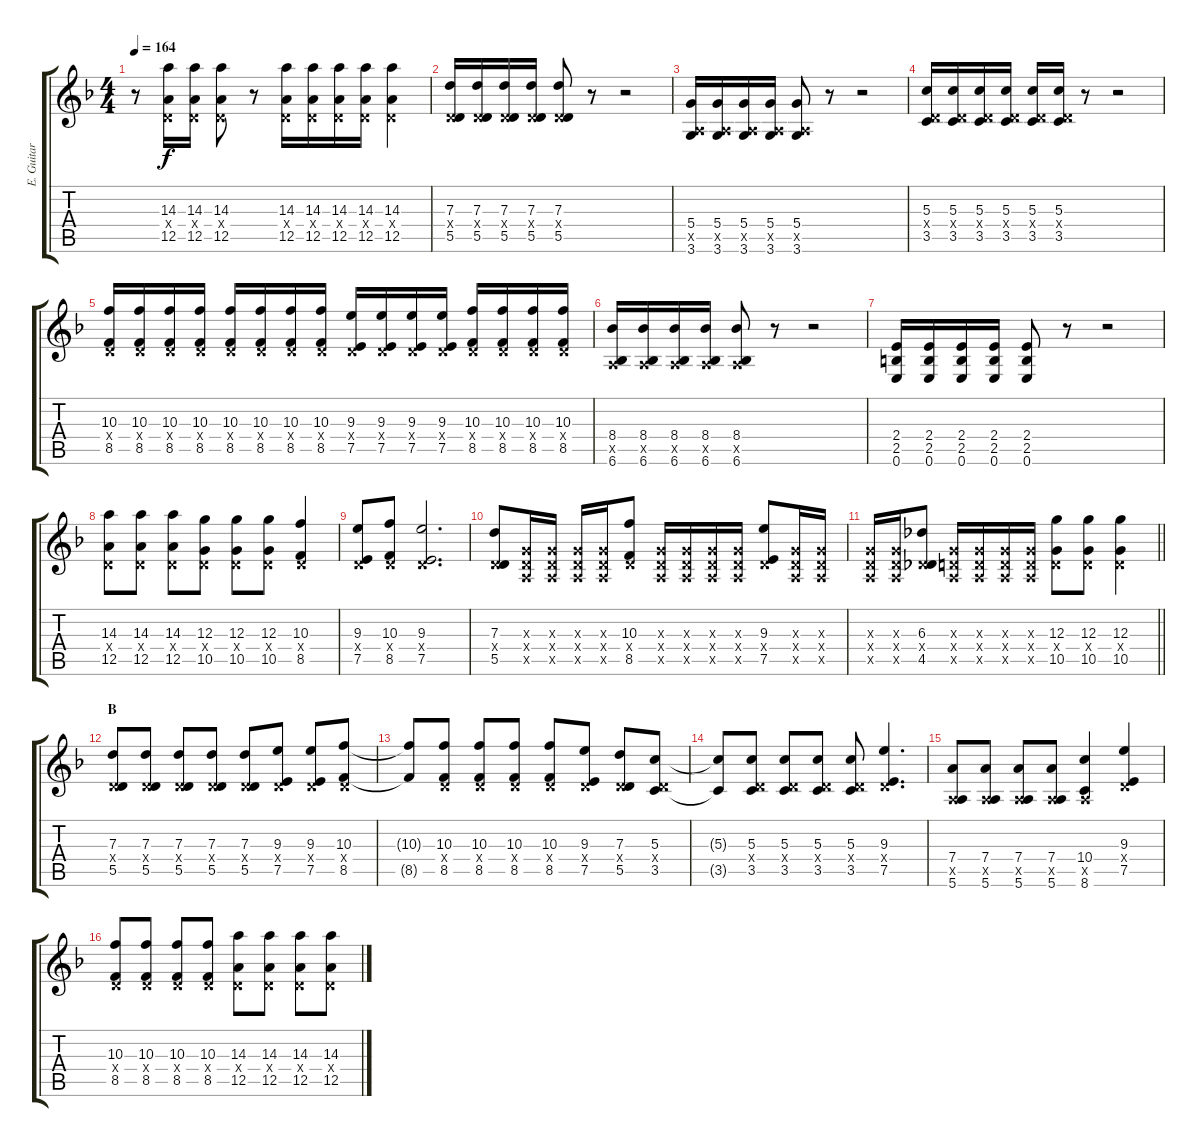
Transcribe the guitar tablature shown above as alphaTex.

\track ("E. Guitar I" "E. Guitar ") {instrument overdrivenguitar}
\staff {score tabs}
\tuning (E4 B3 G3 D3 A2 E2) {hide}
\ts (4 4)
\tempo 164
\clef g2
\ks f
r.8{dy f} (14.3 0.4{x} 12.5).16 (14.3 0.4{x} 12.5).16 (14.3 0.4{x} 12.5).8 r.8 (14.3 0.4{x} 12.5).16 (14.3 0.4{x} 12.5).16 (14.3 0.4{x} 12.5).16 (14.3 0.4{x} 12.5).16 (14.3 0.4{x} 12.5).4 |
(7.3 0.4{x} 5.5).16 (7.3 0.4{x} 5.5).16 (7.3 0.4{x} 5.5).16 (7.3 0.4{x} 5.5).16 (7.3 0.4{x} 5.5).8 r.8 r.2 |
(5.4 0.5{x} 3.6).16 (5.4 0.5{x} 3.6).16 (5.4 0.5{x} 3.6).16 (5.4 0.5{x} 3.6).16 (5.4 0.5{x} 3.6).8 r.8 r.2 |
(5.3 0.4{x} 3.5).16 (5.3 0.4{x} 3.5).16 (5.3 0.4{x} 3.5).16 (5.3 0.4{x} 3.5).16 (5.3 0.4{x} 3.5).16 (5.3 0.4{x} 3.5).16 r.8 r.2 |
(10.3 0.4{x} 8.5).16 (10.3 0.4{x} 8.5).16 (10.3 0.4{x} 8.5).16 (10.3 0.4{x} 8.5).16 (10.3 0.4{x} 8.5).16 (10.3 0.4{x} 8.5).16 (10.3 0.4{x} 8.5).16 (10.3 0.4{x} 8.5).16 (9.3 0.4{x} 7.5).16 (9.3 0.4{x} 7.5).16 (9.3 0.4{x} 7.5).16 (9.3 0.4{x} 7.5).16 (10.3 0.4{x} 8.5).16 (10.3 0.4{x} 8.5).16 (10.3 0.4{x} 8.5).16 (10.3 0.4{x} 8.5).16 |
(8.4 0.5{x} 6.6).16 (8.4 0.5{x} 6.6).16 (8.4 0.5{x} 6.6).16 (8.4 0.5{x} 6.6).16 (8.4 0.5{x} 6.6).8 r.8 r.2 |
(2.4 2.5 0.6).16 (2.4 2.5 0.6).16 (2.4 2.5 0.6).16 (2.4 2.5 0.6).16 (2.4 2.5 0.6).8 r.8 r.2 |
(14.3 0.4{x} 12.5).8 (14.3 0.4{x} 12.5).8 (14.3 0.4{x} 12.5).8 (12.3 0.4{x} 10.5).8 (12.3 0.4{x} 10.5).8 (12.3 0.4{x} 10.5).8 (10.3 0.4{x} 8.5).4 |
(9.3 0.4{x} 7.5).8 (10.3 0.4{x} 8.5).8 (9.3 0.4{x} 7.5).2{d} |
(7.3 0.4{x} 5.5).8 (0.3{x} 0.4{x} 0.5{x}).16 (0.3{x} 0.4{x} 0.5{x}).16 (0.3{x} 0.4{x} 0.5{x}).16 (0.3{x} 0.4{x} 0.5{x}).16 (10.3 0.4{x} 8.5).8 (0.3{x} 0.4{x} 0.5{x}).16 (0.3{x} 0.4{x} 0.5{x}).16 (0.3{x} 0.4{x} 0.5{x}).16 (0.3{x} 0.4{x} 0.5{x}).16 (9.3 0.4{x} 7.5).8 (0.3{x} 0.4{x} 0.5{x}).16 (0.3{x} 0.4{x} 0.5{x}).16 |
\barLineRight lightlight
(0.3{x} 0.4{x} 0.5{x}).16 (0.3{x} 0.4{x} 0.5{x}).16 (6.3 0.4{x} 4.5).8 (0.3{x} 0.4{x} 0.5{x}).16 (0.3{x} 0.4{x} 0.5{x}).16 (0.3{x} 0.4{x} 0.5{x}).16 (0.3{x} 0.4{x} 0.5{x}).16 (12.3 0.4{x} 10.5).8 (12.3 0.4{x} 10.5).8 (12.3 0.4{x} 10.5).4 |
\section ("" "B")
(7.3 0.4{x} 5.5).8 (7.3 0.4{x} 5.5).8 (7.3 0.4{x} 5.5).8 (7.3 0.4{x} 5.5).8 (7.3 0.4{x} 5.5).8 (9.3 0.4{x} 7.5).8 (9.3 0.4{x} 7.5).8 (10.3 0.4{x} 8.5).8 |
(10.3{t} 8.5{t}).8 (10.3 0.4{x} 8.5).8 (10.3 0.4{x} 8.5).8 (10.3 0.4{x} 8.5).8 (10.3 0.4{x} 8.5).8 (9.3 0.4{x} 7.5).8 (7.3 0.4{x} 5.5).8 (5.3 0.4{x} 3.5).8 |
(5.3{t} 3.5{t}).8 (5.3 0.4{x} 3.5).8 (5.3 0.4{x} 3.5).8 (5.3 0.4{x} 3.5).8 (5.3 0.4{x} 3.5).8 (9.3 0.4{x} 7.5).4{d} |
(7.4 0.5{x} 5.6).8 (7.4 0.5{x} 5.6).8 (7.4 0.5{x} 5.6).8 (7.4 0.5{x} 5.6).8 (10.4 0.5{x} 8.6).4 (9.3 0.4{x} 7.5).4 |
(10.3 0.4{x} 8.5).8 (10.3 0.4{x} 8.5).8 (10.3 0.4{x} 8.5).8 (10.3 0.4{x} 8.5).8 (14.3 0.4{x} 12.5).8 (14.3 0.4{x} 12.5).8 (14.3 0.4{x} 12.5).8 (14.3 0.4{x} 12.5).8
